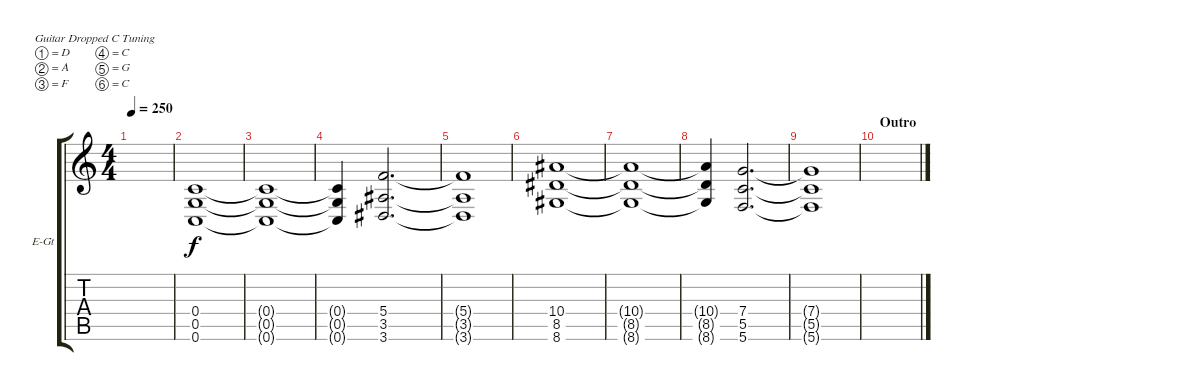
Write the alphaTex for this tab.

\defaultSystemsLayout 4
\bracketExtendMode groupsimilarinstruments
\firstSystemTrackNameOrientation horizontal
\otherSystemsTrackNameOrientation horizontal
\track ("Guitar 3" "E-Gt") {instrument distortionguitar}
\staff {score tabs}
\tuning (D4 A3 F3 C3 G2 C2)
\ts (4 4)
\tempo 250
\clef g2
\ks c
|
(0.6 0.5 0.4).1 |
(0.4{t} 0.5{t} 0.6{t}).1 |
(0.6{t} 0.5{t} 0.4{t}).4 (3.6 3.5 5.4).2{d} |
(5.4{t} 3.5{t} 3.6{t}).1 |
(8.6 8.5 10.4).1 |
(10.4{t} 8.5{t} 8.6{t}).1 |
(10.4{t} 8.5{t} 8.6{t}).4 (5.6 5.5 7.4).2{d} |
(7.4{t} 5.5{t} 5.6{t}).1 |
\section ("" "Outro")
